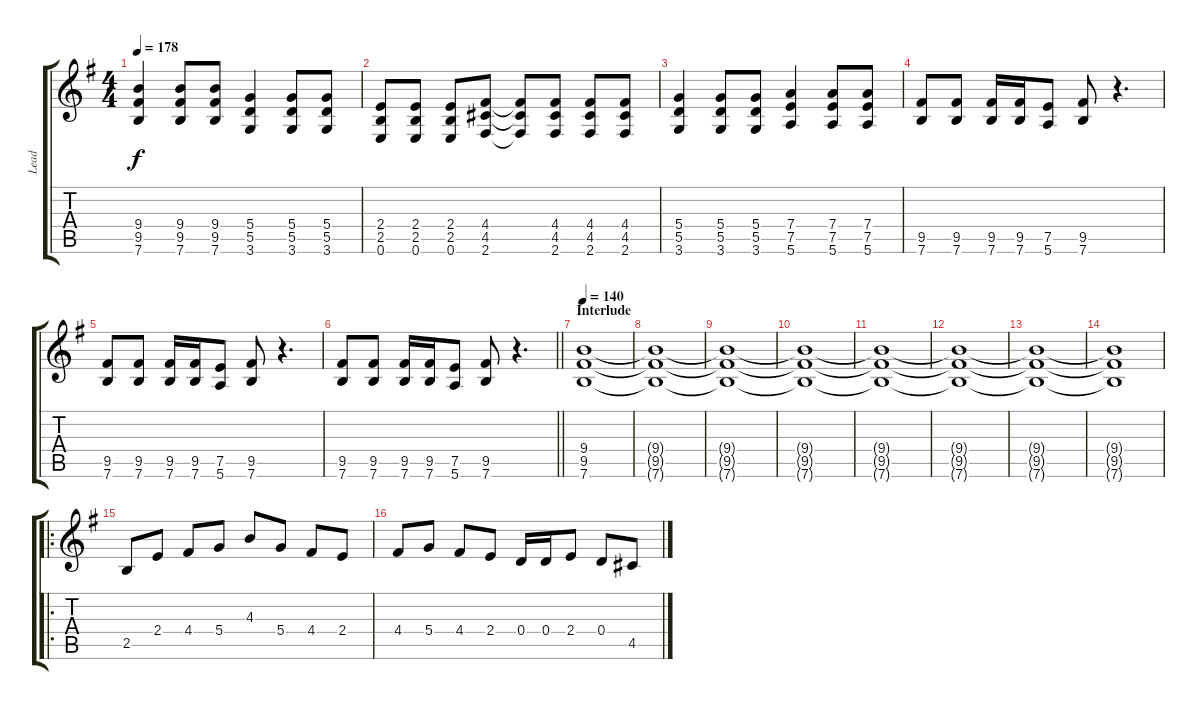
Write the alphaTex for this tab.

\track ("Lead" "Lead") {instrument distortionguitar}
\staff {score tabs}
\tuning (E4 B3 G3 D3 A2 E2) {hide}
\ts (4 4)
\tempo 178
\clef g2
\ks g
(9.4 9.5 7.6).4{dy f} (9.4 9.5 7.6).8 (9.4 9.5 7.6).8 (5.4 5.5 3.6).4 (5.4 5.5 3.6).8 (5.4 5.5 3.6).8 |
(2.4 2.5 0.6).8 (2.4 2.5 0.6).8 (2.4 2.5 0.6).8 (4.4 4.5 2.6).8 (4.4{t} 4.5{t} 2.6{t}).8 (4.4 4.5 2.6).8 (4.4 4.5 2.6).8 (4.4 4.5 2.6).8 |
(5.4 5.5 3.6).4 (5.4 5.5 3.6).8 (5.4 5.5 3.6).8 (7.4 7.5 5.6).4 (7.4 7.5 5.6).8 (7.4 7.5 5.6).8 |
(9.5 7.6).8 (9.5 7.6).8 (9.5 7.6).16 (9.5 7.6).16 (7.5 5.6).8 (9.5 7.6).8 r.4{d} |
(9.5 7.6).8 (9.5 7.6).8 (9.5 7.6).16 (9.5 7.6).16 (7.5 5.6).8 (9.5 7.6).8 r.4{d} |
\barLineRight lightlight
(9.5 7.6).8 (9.5 7.6).8 (9.5 7.6).16 (9.5 7.6).16 (7.5 5.6).8 (9.5 7.6).8 r.4{d} |
\section ("" "Interlude")
\tempo 140
(9.4 9.5 7.6).1{volume 16} |
(9.4{t} 9.5{t} 7.6{t}).1 |
(9.4{t} 9.5{t} 7.6{t}).1 |
(9.4{t} 9.5{t} 7.6{t}).1 |
(9.4{t} 9.5{t} 7.6{t}).1 |
(9.4{t} 9.5{t} 7.6{t}).1 |
(9.4{t} 9.5{t} 7.6{t}).1 |
(9.4{t} 9.5{t} 7.6{t}).1 |
\ro
2.5.8{volume 13 instrument electricguitarmuted} 2.4.8 4.4.8 5.4.8 4.3.8 5.4.8 4.4.8 2.4.8 |
4.4.8 5.4.8 4.4.8 2.4.8 0.4.16 0.4.16 2.4.8 0.4.8 4.5.8
